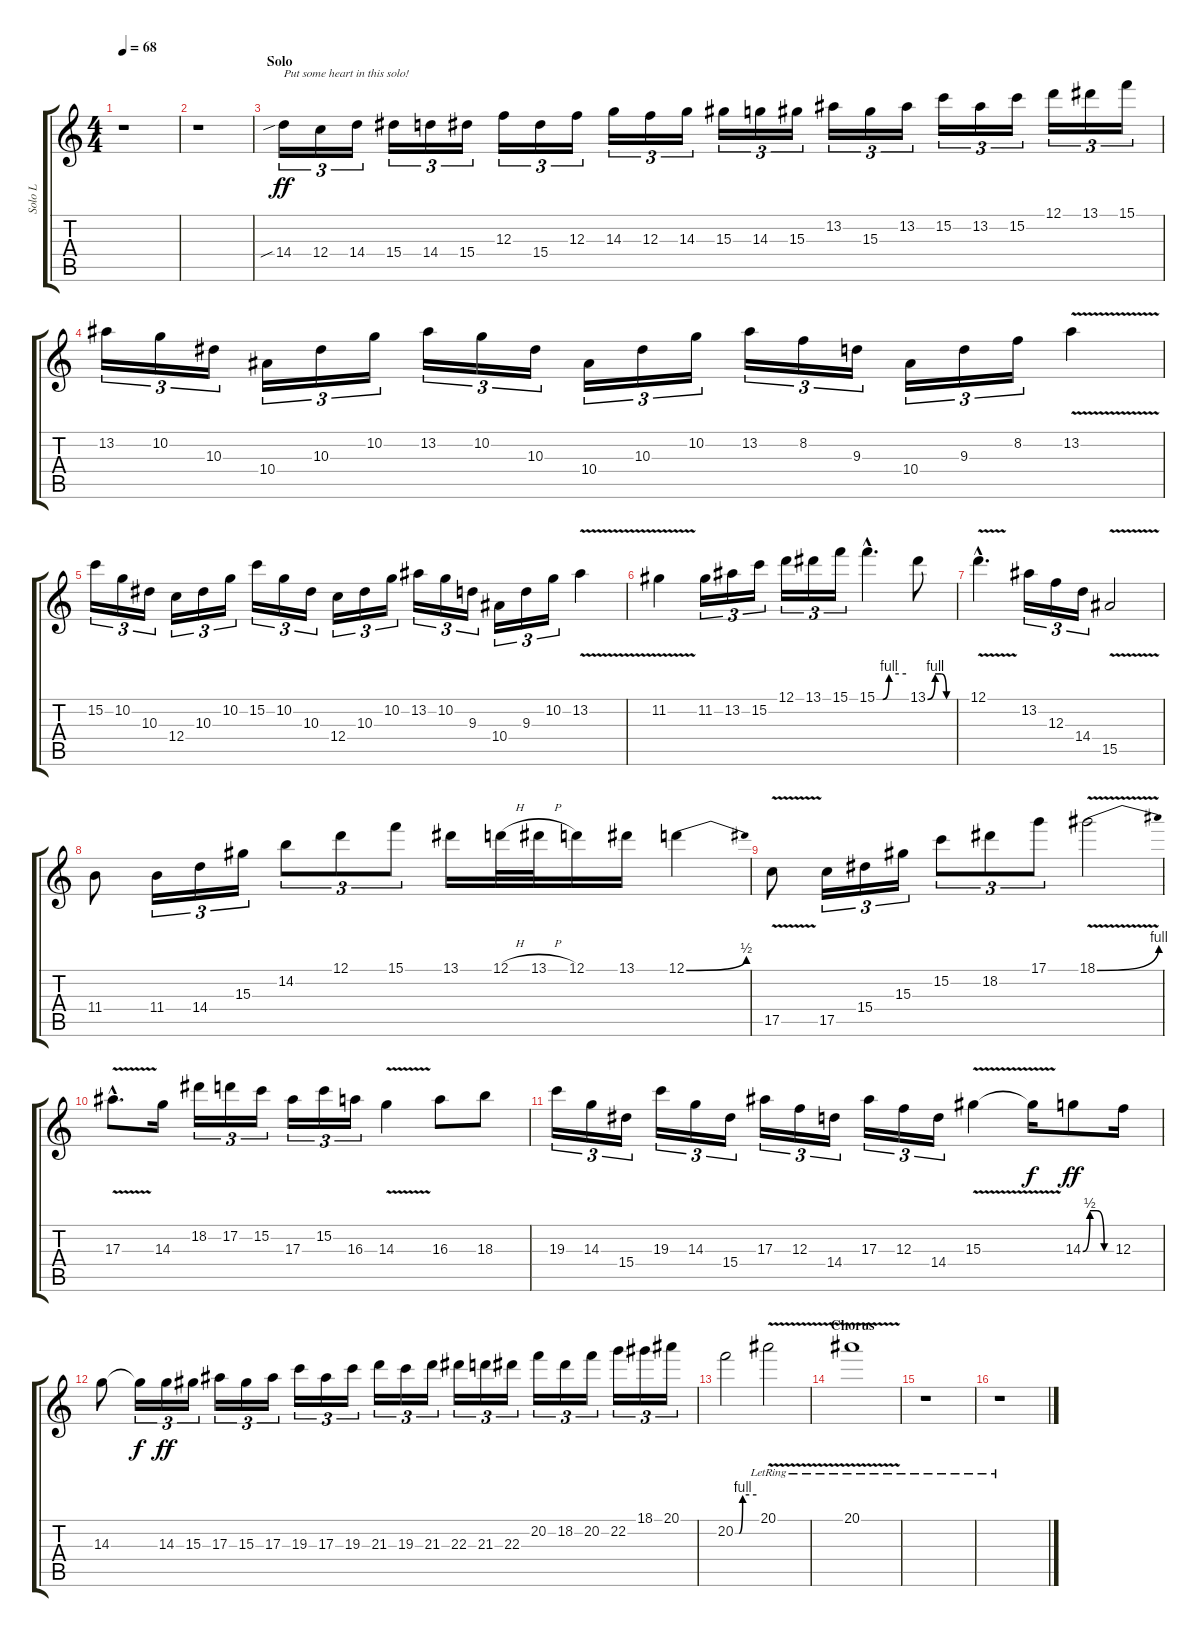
\track ("Solo L" "Solo L") {instrument overdrivenguitar}
\staff {score tabs}
\tuning (D4 A3 F3 C3 G2 D2) {hide}
\ts (4 4)
\tempo 68
\clef g2
\ks c
r.1{dy ff} |
r.1 |
\section ("" "Solo")
14.4{sib}.16{tu (3 2) txt "Put some heart in this solo!"} 12.4.16{tu (3 2)} 14.4.16{tu (3 2)} 15.4.16{tu (3 2)} 14.4.16{tu (3 2)} 15.4.16{tu (3 2)} 12.3.16{tu (3 2)} 15.4.16{tu (3 2)} 12.3.16{tu (3 2)} 14.3.16{tu (3 2)} 12.3.16{tu (3 2)} 14.3.16{tu (3 2)} 15.3.16{tu (3 2)} 14.3.16{tu (3 2)} 15.3.16{tu (3 2)} 13.2.16{tu (3 2)} 15.3.16{tu (3 2)} 13.2.16{tu (3 2)} 15.2.16{tu (3 2)} 13.2.16{tu (3 2)} 15.2.16{tu (3 2)} 12.1.16{tu (3 2)} 13.1.16{tu (3 2)} 15.1.16{tu (3 2)} |
13.2.16{tu (3 2)} 10.2.16{tu (3 2)} 10.3.16{tu (3 2)} 10.4.16{tu (3 2)} 10.3.16{tu (3 2)} 10.2.16{tu (3 2)} 13.2.16{tu (3 2)} 10.2.16{tu (3 2)} 10.3.16{tu (3 2)} 10.4.16{tu (3 2)} 10.3.16{tu (3 2)} 10.2.16{tu (3 2)} 13.2.16{tu (3 2)} 8.2.16{tu (3 2)} 9.3.16{tu (3 2)} 10.4.16{tu (3 2)} 9.3.16{tu (3 2)} 8.2.16{tu (3 2)} 13.2{v}.4 |
15.2.16{tu (3 2)} 10.2.16{tu (3 2)} 10.3.16{tu (3 2)} 12.4.16{tu (3 2)} 10.3.16{tu (3 2)} 10.2.16{tu (3 2)} 15.2.16{tu (3 2)} 10.2.16{tu (3 2)} 10.3.16{tu (3 2)} 12.4.16{tu (3 2)} 10.3.16{tu (3 2)} 10.2.16{tu (3 2)} 13.2.16{tu (3 2)} 10.2.16{tu (3 2)} 9.3.16{tu (3 2)} 10.4.16{tu (3 2)} 9.3.16{tu (3 2)} 10.2.16{tu (3 2)} 13.2{v}.4 |
11.2{v}.4 11.2.16{tu (3 2)} 13.2.16{tu (3 2)} 15.2.16{tu (3 2)} 12.1.16{tu (3 2)} 13.1.16{tu (3 2)} 15.1.16{tu (3 2)} 15.1{be (custom 0 0 12 0 25 4 60 4) hac}.4{d} 13.1{be (custom 0 0 18 4 32 4 45 0 60 0)}.8 |
12.1{v hac}.4{d} 13.2.16{tu (3 2)} 12.3.16{tu (3 2)} 14.4.16{tu (3 2)} 15.5{v}.2 |
11.4.8 11.4.16{tu (3 2)} 14.4.16{tu (3 2)} 15.3.16{tu (3 2)} 14.2.8{tu (3 2)} 12.1.8{tu (3 2)} 15.1.8{tu (3 2)} 13.1.16 12.1{h}.32 13.1{h}.32 12.1.16 13.1.16 12.1{be (bend 0 0 60 2)}.4 |
17.5{v}.8 17.5.16{tu (3 2)} 15.4.16{tu (3 2)} 15.3.16{tu (3 2)} 15.2.8{tu (3 2)} 18.2.8{tu (3 2)} 17.1.8{tu (3 2)} 18.1{be (bend 0 0 60 4) v}.2 |
17.3{v hac}.8{d} 14.3.16 18.2.16{tu (3 2)} 17.2.16{tu (3 2)} 15.2.16{tu (3 2)} 17.3.16{tu (3 2)} 15.2.16{tu (3 2)} 16.3.16{tu (3 2)} 14.3{v}.4 16.3.8 18.3.8 |
19.3.16{tu (3 2)} 14.3.16{tu (3 2)} 15.4.16{tu (3 2)} 19.3.16{tu (3 2)} 14.3.16{tu (3 2)} 15.4.16{tu (3 2)} 17.3.16{tu (3 2)} 12.3.16{tu (3 2)} 14.4.16{tu (3 2)} 17.3.16{tu (3 2)} 12.3.16{tu (3 2)} 14.4.16{tu (3 2)} 15.3{v}.4 15.3{t}.16{dy f} 14.3{be (custom 0 0 15 2 30 2 45 0 60 0)}.8{dy ff} 12.3.16 |
14.3.8 14.3{t}.16{tu (3 2) dy f} 14.3.16{tu (3 2) dy ff} 15.3.16{tu (3 2)} 17.3.16{tu (3 2)} 15.3.16{tu (3 2)} 17.3.16{tu (3 2)} 19.3.16{tu (3 2)} 17.3.16{tu (3 2)} 19.3.16{tu (3 2)} 21.3.16{tu (3 2)} 19.3.16{tu (3 2)} 21.3.16{tu (3 2)} 22.3.16{tu (3 2)} 21.3.16{tu (3 2)} 22.3.16{tu (3 2)} 20.2.16{tu (3 2)} 18.2.16{tu (3 2)} 20.2.16{tu (3 2)} 22.2.16{tu (3 2)} 18.1.16{tu (3 2)} 20.1.16{tu (3 2)} |
20.2{be (custom 0 0 11 0 21 4 60 4)}.2 20.1{v lr}.2 |
\section ("" "Chorus")
20.1{v lr}.1{volume 0} |
r.1 |
r.1
